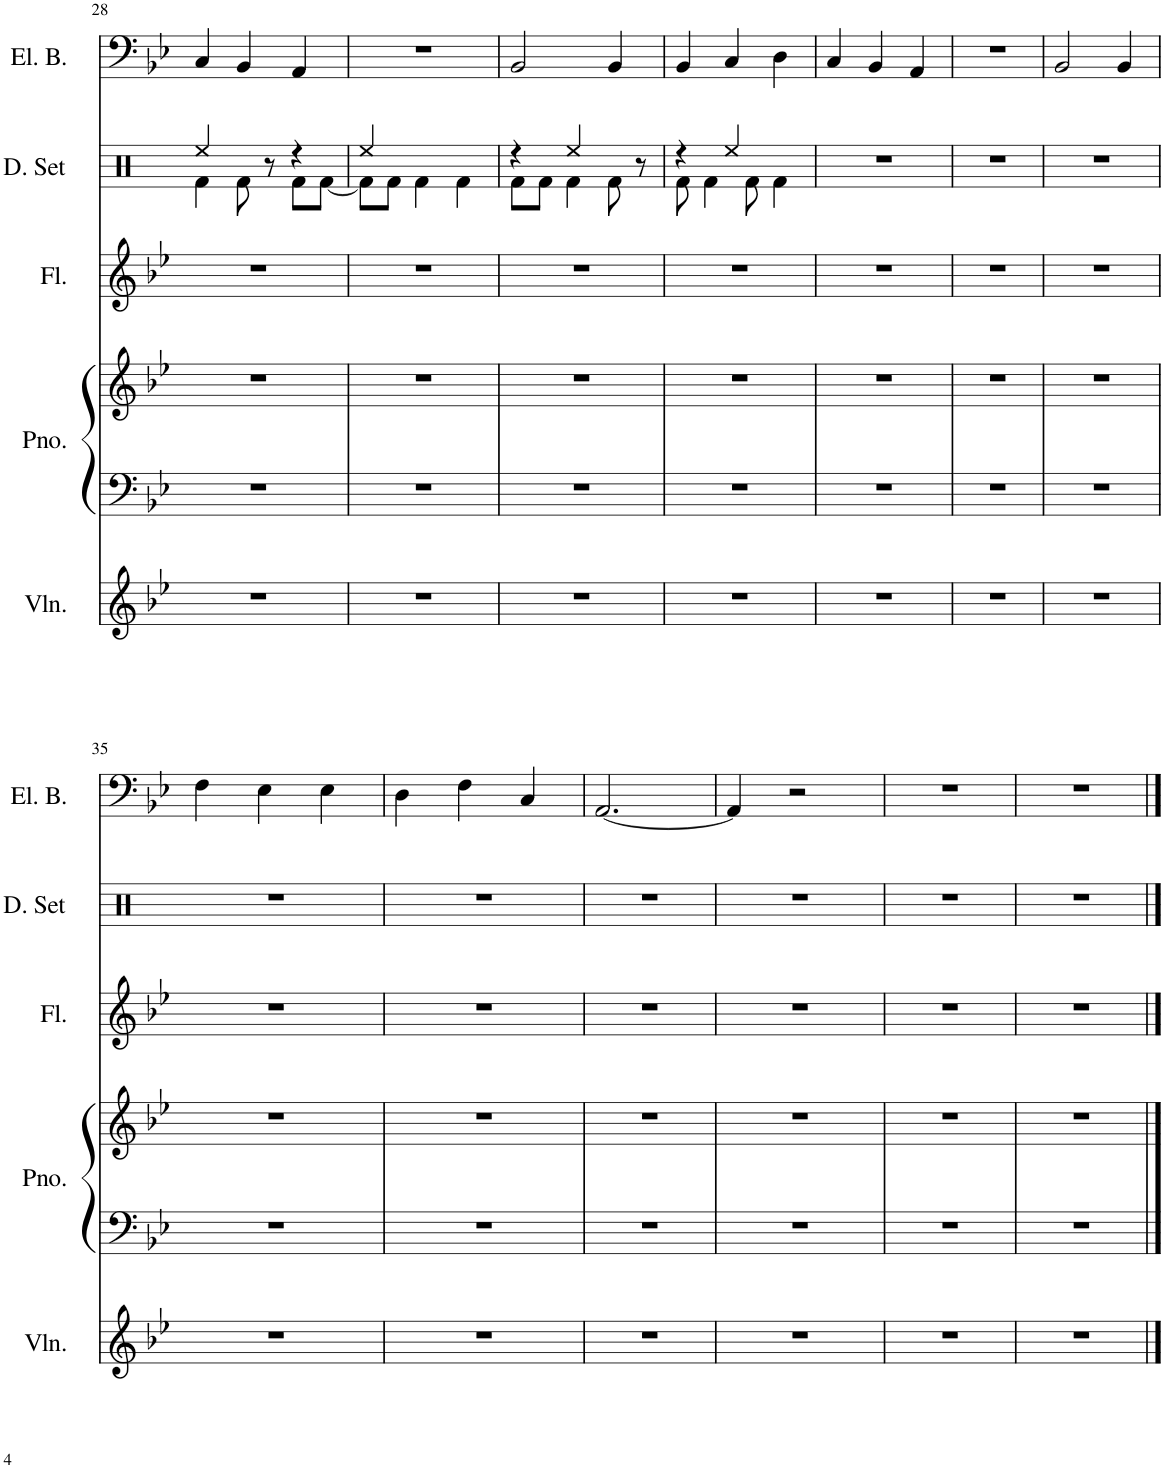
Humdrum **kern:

**kern	**kern	**kern	**kern	**kern	**kern
*part5	*part4	*part4	*part3	*part2	*part1
*staff6	*staff5	*staff4	*staff3	*staff2	*staff1
*I"Violin	*I"Grand Piano	*	*I"Flute	*I"Drumset	*I"Electric Bass
*I'Vln.	*I'Pno.	*	*I'Fl.	*I'D. Set	*I'El. B.
!!LO:PB:g=z
*clefG2	*clefF4	*clefG2	*clefG2	*clefX	*clefF4
*	*	*	*	*	*Trd7c12
*k[b-e-]	*k[b-e-]	*k[b-e-]	*k[b-e-]	*k[]	*k[b-e-]
*M3/4	*M3/4	*M3/4	*M3/4	*M3/4	*M3/4
=28	=28	=28	=28	=28	=28
*	*	*	*	*^	*
2.r	2.r	2.r	2.r	4Ree/	4Rf\	4C/
.	.	.	.	8Rf\	4ryy	4BB-/
.	.	.	.	8r	.	.
.	.	.	.	4r	8Rf\L	4AA/
.	.	.	.	.	[8Rf\J	.
=29	=29	=29	=29	=29	=29	=29
2.r	2.r	2.r	2.r	4Ree/	8Rf\L]	2.r
.	.	.	.	.	8Rf\J	.
.	.	.	.	4Rf\	2ryy	.
.	.	.	.	4Rf\	.	.
=30	=30	=30	=30	=30	=30	=30
2.r	2.r	2.r	2.r	4r	8Rf\L	2BB-/
.	.	.	.	.	8Rf\J	.
.	.	.	.	4Ree/	4Rf\	.
.	.	.	.	8Rf\	4ryy	4BB-/
.	.	.	.	8r	.	.
=31	=31	=31	=31	=31	=31	=31
2.r	2.r	2.r	2.r	4r	8Rf\	4BB-/
.	.	.	.	.	4Rf\	.
.	.	.	.	4Ree/	.	4C/
.	.	.	.	.	8Rf\	.
.	.	.	.	4Rf\	4ryy	4D\
*	*	*	*	*v	*v	*
=32	=32	=32	=32	=32	=32
2.r	2.r	2.r	2.r	2.r	4C/
.	.	.	.	.	4BB-/
.	.	.	.	.	4AA/
=33	=33	=33	=33	=33	=33
2.r	2.r	2.r	2.r	2.r	2.r
=34	=34	=34	=34	=34	=34
2.r	2.r	2.r	2.r	2.r	2BB-/
.	.	.	.	.	4BB-/
!!LO:LB:g=z
=35	=35	=35	=35	=35	=35
2.r	2.r	2.r	2.r	2.r	4F\
.	.	.	.	.	4E-\
.	.	.	.	.	4E-\
=36	=36	=36	=36	=36	=36
2.r	2.r	2.r	2.r	2.r	4D\
.	.	.	.	.	4F\
.	.	.	.	.	4C/
=37	=37	=37	=37	=37	=37
2.r	2.r	2.r	2.r	2.r	[2.AA/
=38	=38	=38	=38	=38	=38
2.r	2.r	2.r	2.r	2.r	4AA/]
.	.	.	.	.	2r
=39	=39	=39	=39	=39	=39
2.r	2.r	2.r	2.r	2.r	2.r
=40	=40	=40	=40	=40	=40
2.r	2.r	2.r	2.r	2.r	2.r
==	==	==	==	==	==
*-	*-	*-	*-	*-	*-
